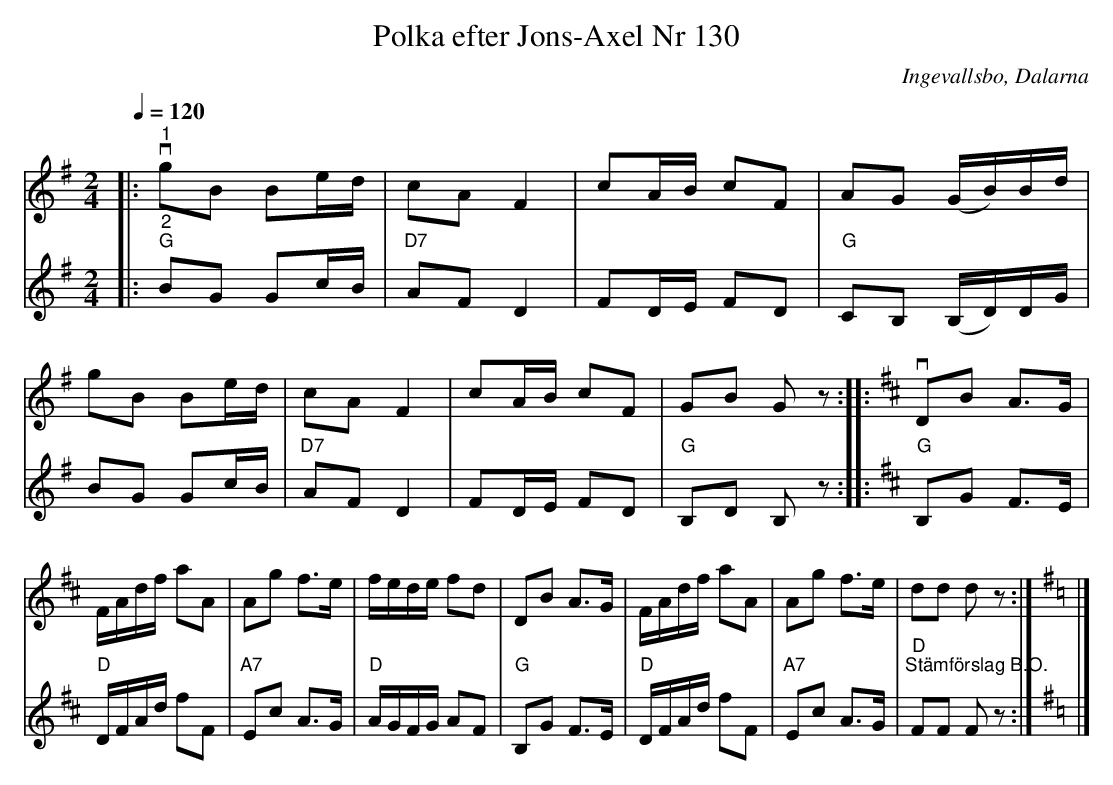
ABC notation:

X:1
T:Polka efter Jons-Axel Nr 130
O:Ingevallsbo, Dalarna
L:1/8
Q:1/4=120
M:2/4
K:G
V:1
|:"^1"v gB Be/d/ | cA F2 | cA/B/ cF | AG (G/B/)B/d/ |
gB Be/d/ | cA F2 | cA/B/ cF | GB G z ::
[K:D]v DB A>G | F/A/d/f/ aA | Ag f>e | f/e/d/e/ fd |
DB A>G | F/A/d/f/ aA | Ag f>e | dd d z :|[K:G] |]
V:2
|:"^2""G" BG Gc/B/ |"D7" AF D2 | FD/E/ FD | "G" CB, (B,/D/)D/G/ |
BG Gc/B/ | "D7" AF D2 | FD/E/ FD | "G" B,D B, z ::
[K:D]"G" B,G F>E |"D" D/F/A/d/ fF |"A7" Ec A>G |"D" A/G/F/G/ AF |
"G" B,G F>E | "D" D/F/A/d/ fF |"A7" Ec A>G |"D" "^Stämförslag B.O." FF F z :|[K:G] |]
